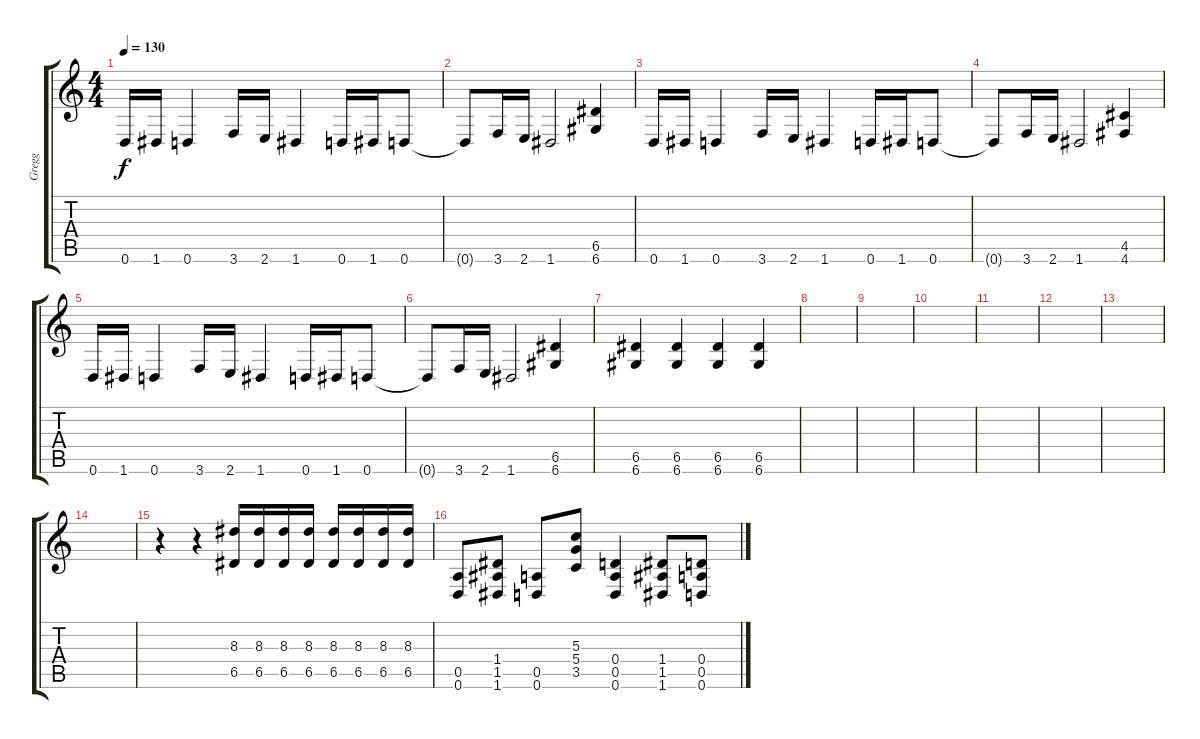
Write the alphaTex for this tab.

\track ("Gregg" "Gregg") {instrument distortionguitar}
\staff {score tabs}
\tuning (E4 B3 G3 D3 A2 D2) {hide}
\ts (4 4)
\tempo 130
\clef g2
\ks c
0.6.16{dy f} 1.6.16 0.6.4 3.6.16 2.6.16 1.6.4 0.6.16 1.6.16 0.6.8 |
0.6{t}.8 3.6.16 2.6.16 1.6.2 (6.5 6.6).4 |
0.6.16 1.6.16 0.6.4 3.6.16 2.6.16 1.6.4 0.6.16 1.6.16 0.6.8 |
0.6{t}.8 3.6.16 2.6.16 1.6.2 (4.5 4.6).4 |
0.6.16 1.6.16 0.6.4 3.6.16 2.6.16 1.6.4 0.6.16 1.6.16 0.6.8 |
0.6{t}.8 3.6.16 2.6.16 1.6.2 (6.5 6.6).4 |
(6.5 6.6).4 (6.5 6.6).4 (6.5 6.6).4 (6.5 6.6).4 |
|
|
|
|
|
|
|
r.4 r.4 (8.3 6.5).16 (8.3 6.5).16 (8.3 6.5).16 (8.3 6.5).16 (8.3 6.5).16 (8.3 6.5).16 (8.3 6.5).16 (8.3 6.5).16 |
(0.5 0.6).8 (1.4 1.5 1.6).8 (0.5 0.6).8 (5.3 5.4 3.5).8 (0.4 0.5 0.6).4 (1.4 1.5 1.6).8 (0.4 0.5 0.6).8
